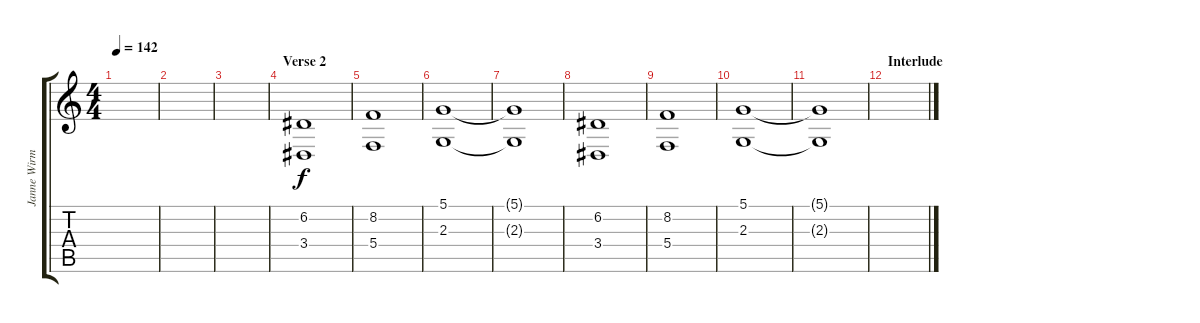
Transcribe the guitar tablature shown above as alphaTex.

\track ("Janne Wirman" "Janne Wirm") {instrument lead1square}
\staff {score tabs}
\tuning (D4 A3 F3 C3 G2 D2) {hide}
\ts (4 4)
\tempo 142
\clef g2
\ks c
|
|
|
\section ("" "Verse 2")
(6.2 3.4).1{instrument stringensemble1} |
(8.2 5.4).1 |
(5.1 2.3).1 |
(5.1{t} 2.3{t}).1 |
(6.2 3.4).1 |
(8.2 5.4).1 |
(5.1 2.3).1 |
(5.1{t} 2.3{t}).1 |
\section ("" "Interlude")
